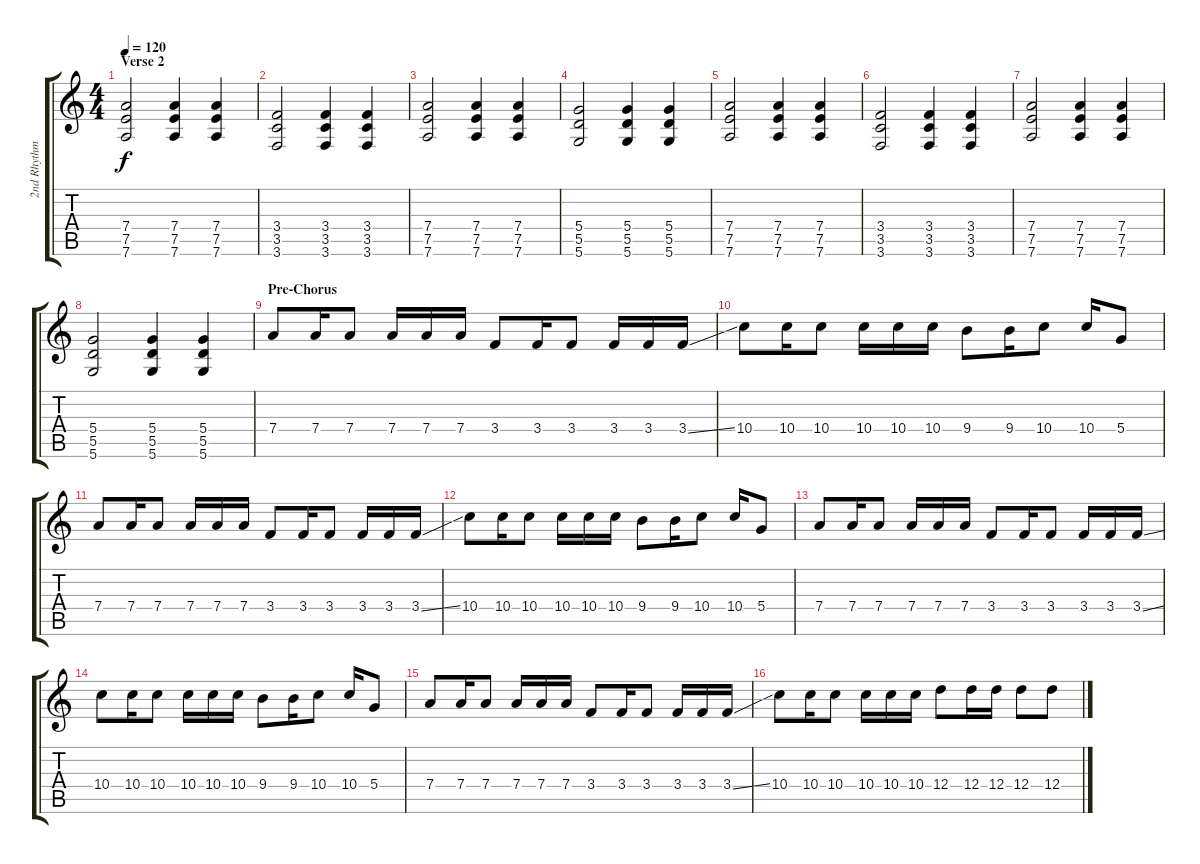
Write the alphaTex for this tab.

\track ("2nd Rhythm Distortion Guitar" "2nd Rhythm") {instrument distortionguitar}
\staff {score tabs}
\tuning (E4 B3 G3 D3 A2 D2) {hide}
\ts (4 4)
\section ("" "Verse 2")
\tempo 120
\clef g2
\ks c
(7.4 7.5 7.6).2{dy f} (7.4 7.5 7.6).4 (7.4 7.5 7.6).4 |
(3.4 3.5 3.6).2 (3.4 3.5 3.6).4 (3.4 3.5 3.6).4 |
(7.4 7.5 7.6).2 (7.4 7.5 7.6).4 (7.4 7.5 7.6).4 |
(5.4 5.5 5.6).2 (5.4 5.5 5.6).4 (5.4 5.5 5.6).4 |
(7.4 7.5 7.6).2 (7.4 7.5 7.6).4 (7.4 7.5 7.6).4 |
(3.4 3.5 3.6).2 (3.4 3.5 3.6).4 (3.4 3.5 3.6).4 |
(7.4 7.5 7.6).2 (7.4 7.5 7.6).4 (7.4 7.5 7.6).4 |
(5.4 5.5 5.6).2 (5.4 5.5 5.6).4 (5.4 5.5 5.6).4 |
\section ("" "Pre-Chorus")
7.4.8 7.4.16 7.4.8 7.4.16 7.4.16 7.4.16 3.4.8 3.4.16 3.4.8 3.4.16 3.4.16 3.4{ss}.16 |
10.4.8 10.4.16 10.4.8 10.4.16 10.4.16 10.4.16 9.4.8 9.4.16 10.4.8 10.4.16 5.4.8 |
7.4.8 7.4.16 7.4.8 7.4.16 7.4.16 7.4.16 3.4.8 3.4.16 3.4.8 3.4.16 3.4.16 3.4{ss}.16 |
10.4.8 10.4.16 10.4.8 10.4.16 10.4.16 10.4.16 9.4.8 9.4.16 10.4.8 10.4.16 5.4.8 |
7.4.8 7.4.16 7.4.8 7.4.16 7.4.16 7.4.16 3.4.8 3.4.16 3.4.8 3.4.16 3.4.16 3.4{ss}.16 |
10.4.8 10.4.16 10.4.8 10.4.16 10.4.16 10.4.16 9.4.8 9.4.16 10.4.8 10.4.16 5.4.8 |
7.4.8 7.4.16 7.4.8 7.4.16 7.4.16 7.4.16 3.4.8 3.4.16 3.4.8 3.4.16 3.4.16 3.4{ss}.16 |
10.4.8 10.4.16 10.4.8 10.4.16 10.4.16 10.4.16 12.4.8 12.4.16 12.4.16 12.4.8 12.4.8
